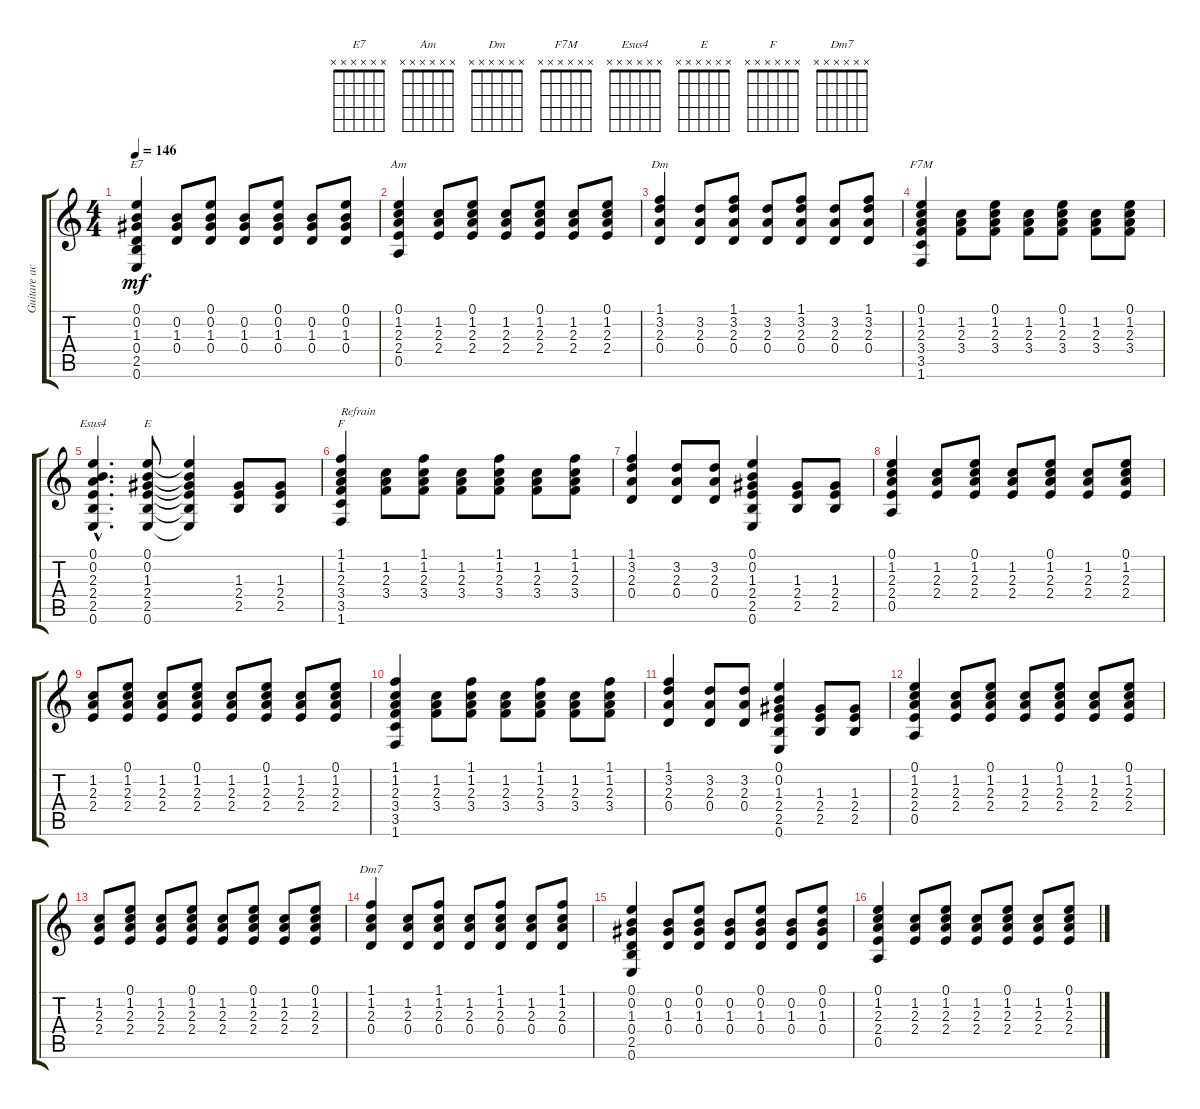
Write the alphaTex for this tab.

\track ("Guitare acoustique" "Guitare ac") {instrument acousticguitarsteel}
\staff {score tabs}
\tuning (E4 B3 G3 D3 A2 E2) {hide}
\chord ("E7" x x x x x x) {firstfret 0}
\chord ("Am" x x x x x x) {firstfret 0}
\chord ("Dm" x x x x x x) {firstfret 0}
\chord ("F7M" x x x x x x) {firstfret 0}
\chord ("Esus4" x x x x x x) {firstfret 0}
\chord ("E" x x x x x x) {firstfret 0}
\chord ("F" x x x x x x) {firstfret 0}
\chord ("Dm7" x x x x x x) {firstfret 0}
\ts (4 4)
\tempo 146
\clef g2
\ks c
(0.1 0.2 1.3 0.4 2.5 0.6).4{ch "E7" dy mf} (0.2 1.3 0.4).8 (0.1 0.2 1.3 0.4).8 (0.2 1.3 0.4).8 (0.1 0.2 1.3 0.4).8 (0.2 1.3 0.4).8 (0.1 0.2 1.3 0.4).8 |
(0.1 1.2 2.3 2.4 0.5).4{ch "Am"} (1.2 2.3 2.4).8 (0.1 1.2 2.3 2.4).8 (1.2 2.3 2.4).8 (0.1 1.2 2.3 2.4).8 (1.2 2.3 2.4).8 (0.1 1.2 2.3 2.4).8 |
(1.1 3.2 2.3 0.4).4{ch "Dm"} (3.2 2.3 0.4).8 (1.1 3.2 2.3 0.4).8 (3.2 2.3 0.4).8 (1.1 3.2 2.3 0.4).8 (3.2 2.3 0.4).8 (1.1 3.2 2.3 0.4).8 |
(0.1 1.2 2.3 3.4 3.5 1.6).4{ch "F7M"} (1.2 2.3 3.4).8 (0.1 1.2 2.3 3.4).8 (1.2 2.3 3.4).8 (0.1 1.2 2.3 3.4).8 (1.2 2.3 3.4).8 (0.1 1.2 2.3 3.4).8 |
(0.1{hac} 0.2{hac} 2.3{hac} 2.4{hac} 2.5{hac} 0.6{hac}).4{d ch "Esus4"} (0.1 0.2 1.3 2.4 2.5 0.6).8{ch "E"} (0.1{t} 0.2{t} 1.3{t} 2.4{t} 2.5{t} 0.6{t}).4 (1.3 2.4 2.5).8 (1.3 2.4 2.5).8 |
(1.1 1.2 2.3 3.4 3.5 1.6).4{ch "F" txt "Refrain"} (1.2 2.3 3.4).8 (1.1 1.2 2.3 3.4).8 (1.2 2.3 3.4).8 (1.1 1.2 2.3 3.4).8 (1.2 2.3 3.4).8 (1.1 1.2 2.3 3.4).8 |
(1.1 3.2 2.3 0.4).4 (3.2 2.3 0.4).8 (3.2 2.3 0.4).8 (0.1 0.2 1.3 2.4 2.5 0.6).4 (1.3 2.4 2.5).8 (1.3 2.4 2.5).8 |
(0.1 1.2 2.3 2.4 0.5).4 (1.2 2.3 2.4).8 (0.1 1.2 2.3 2.4).8 (1.2 2.3 2.4).8 (0.1 1.2 2.3 2.4).8 (1.2 2.3 2.4).8 (0.1 1.2 2.3 2.4).8 |
(1.2 2.3 2.4).8 (0.1 1.2 2.3 2.4).8 (1.2 2.3 2.4).8 (0.1 1.2 2.3 2.4).8 (1.2 2.3 2.4).8 (0.1 1.2 2.3 2.4).8 (1.2 2.3 2.4).8 (0.1 1.2 2.3 2.4).8 |
(1.1 1.2 2.3 3.4 3.5 1.6).4 (1.2 2.3 3.4).8 (1.1 1.2 2.3 3.4).8 (1.2 2.3 3.4).8 (1.1 1.2 2.3 3.4).8 (1.2 2.3 3.4).8 (1.1 1.2 2.3 3.4).8 |
(1.1 3.2 2.3 0.4).4 (3.2 2.3 0.4).8 (3.2 2.3 0.4).8 (0.1 0.2 1.3 2.4 2.5 0.6).4 (1.3 2.4 2.5).8 (1.3 2.4 2.5).8 |
(0.1 1.2 2.3 2.4 0.5).4 (1.2 2.3 2.4).8 (0.1 1.2 2.3 2.4).8 (1.2 2.3 2.4).8 (0.1 1.2 2.3 2.4).8 (1.2 2.3 2.4).8 (0.1 1.2 2.3 2.4).8 |
(1.2 2.3 2.4).8 (0.1 1.2 2.3 2.4).8 (1.2 2.3 2.4).8 (0.1 1.2 2.3 2.4).8 (1.2 2.3 2.4).8 (0.1 1.2 2.3 2.4).8 (1.2 2.3 2.4).8 (0.1 1.2 2.3 2.4).8 |
(1.1 1.2 2.3 0.4).4{ch "Dm7"} (1.2 2.3 0.4).8 (1.1 1.2 2.3 0.4).8 (1.2 2.3 0.4).8 (1.1 1.2 2.3 0.4).8 (1.2 2.3 0.4).8 (1.1 1.2 2.3 0.4).8 |
(0.1 0.2 1.3 0.4 2.5 0.6).4 (0.2 1.3 0.4).8 (0.1 0.2 1.3 0.4).8 (0.2 1.3 0.4).8 (0.1 0.2 1.3 0.4).8 (0.2 1.3 0.4).8 (0.1 0.2 1.3 0.4).8 |
(0.1 1.2 2.3 2.4 0.5).4 (1.2 2.3 2.4).8 (0.1 1.2 2.3 2.4).8 (1.2 2.3 2.4).8 (0.1 1.2 2.3 2.4).8 (1.2 2.3 2.4).8 (0.1 1.2 2.3 2.4).8
